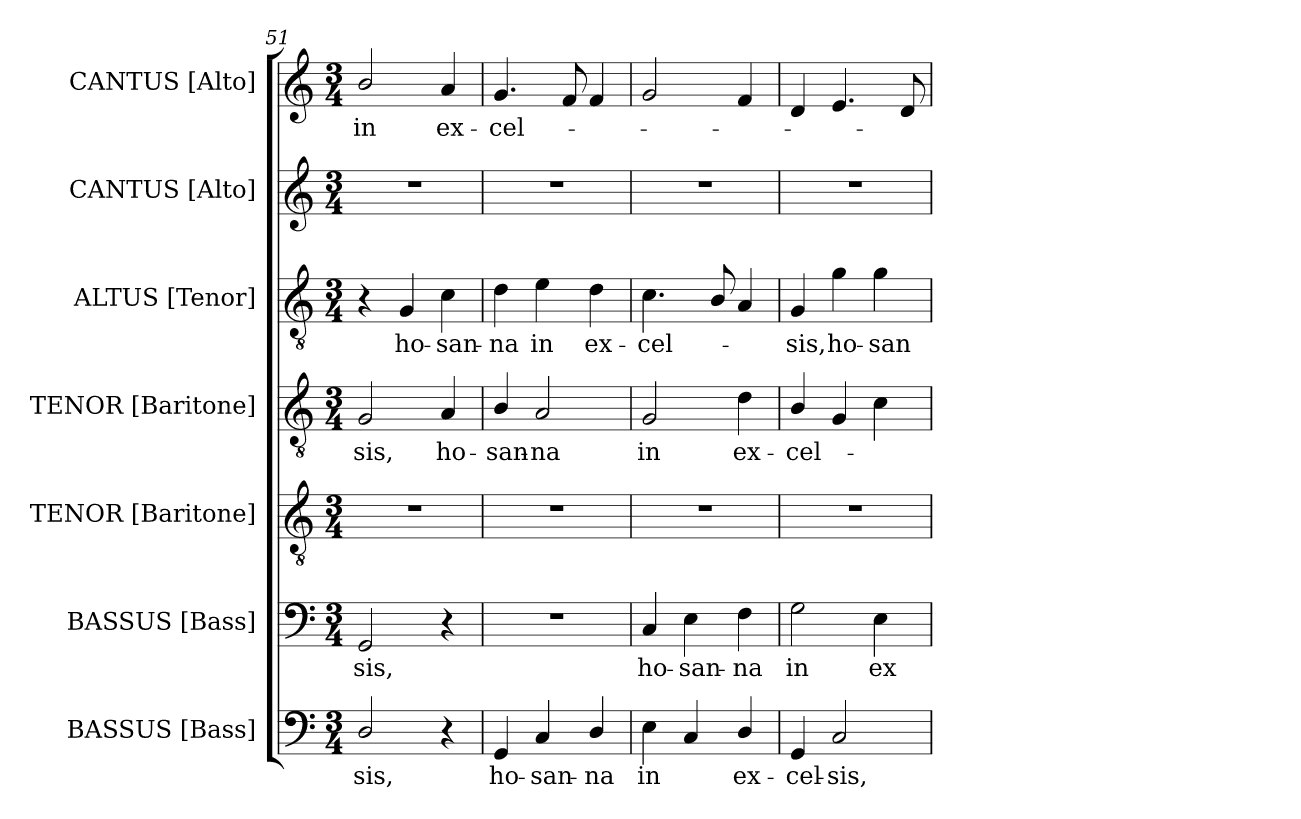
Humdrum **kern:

**kern	**text	**kern	**text	**kern	**kern	**text	**kern	**text	**kern	**kern	**text
*part7	*part7	*part6	*part6	*part5	*part4	*part4	*part3	*part3	*part2	*part1	*part1
*staff7	*staff7	*staff6	*staff6	*staff5	*staff4	*staff4	*staff3	*staff3	*staff2	*staff1	*staff1
*I"BASSUS [Bass]	*	*I"BASSUS [Bass]	*	*I"TENOR [Baritone]	*I"TENOR [Baritone]	*	*I"ALTUS [Tenor]	*	*I"CANTUS [Alto]	*I"CANTUS [Alto]	*
*I'B.	*	*I'B.	*	*I'Bar.	*I'Bar.	*	*I'T.	*	*I'A.	*I'A.	*
*clefF4	*	*clefF4	*	*clefGv2	*clefGv2	*	*clefGv2	*	*clefG2	*clefG2	*
*	*	*	*	*ITrd7c12	*ITrd7c12	*	*ITrd7c12	*	*	*	*
*k[]	*	*k[]	*	*k[]	*k[]	*	*k[]	*	*k[]	*k[]	*
*C:	*	*C:	*	*C:	*C:	*	*C:	*	*C:	*C:	*
*M3/4	*	*M3/4	*	*M3/4	*M3/4	*	*M3/4	*	*M3/4	*M3/4	*
=51	=51	=51	=51	=51	=51	=51	=51	=51	=51	=51	=51
!	!LO:LY:b:color=#000000	!	!	!	!	!	!	!	!	!	!
!	!	!	!LO:LY:b:color=#000000	!LO:N:vis=1	!	!	!	!	!	!	!
!	!	!	!	!	!	!LO:LY:b:color=#000000	!	!	!LO:N:vis=1	!	!
!	!	!	!	!	!	!	!	!	!	!	!LO:LY:b:color=#000000
2Di/	-sis,	2GGi/	-sis,	2.r	2GGi/	-sis,	4r	.	2.r	2bi/	in
!	!	!	!	!	!	!	!	!LO:LY:b:color=#000000	!	!	!
.	.	.	.	.	.	.	4GGi/	ho-	.	.	.
!	!	!	!	!	!	!LO:LY:b:color=#000000	!	!	!	!	!
!	!	!	!	!	!	!	!	!LO:LY:b:color=#000000	!	!	!
!	!	!	!	!	!	!	!	!	!	!	!LO:LY:b:color=#000000
4r	.	4r	.	.	4AAi/	ho-	4Ci\	-san-	.	4ai/	ex-
=52	=52	=52	=52	=52	=52	=52	=52	=52	=52	=52	=52
!	!LO:LY:b:color=#000000	!LO:N:vis=1	!	!LO:N:vis=1	!	!	!	!	!	!	!
!	!	!	!	!	!	!LO:LY:b:color=#000000	!	!	!	!	!
!	!	!	!	!	!	!	!	!LO:LY:b:color=#000000	!LO:N:vis=1	!	!
!	!	!	!	!	!	!	!	!	!	!	!LO:LY:b:color=#000000
4GGi/	ho-	2.r	.	2.r	4BBi/	-san-	4Di\	-na	2.r	4.gi/	-cel-
!	!LO:LY:b:color=#000000	!	!	!	!	!	!	!	!	!	!
!	!	!	!	!	!	!LO:LY:b:color=#000000	!	!	!	!	!
!	!	!	!	!	!	!	!	!LO:LY:b:color=#000000	!	!	!
4Ci/	-san-	.	.	.	2AAi/	-na	4Ei\	in	.	.	.
.	.	.	.	.	.	.	.	.	.	8fi/	.
!	!LO:LY:b:color=#000000	!	!	!	!	!	!	!	!	!	!
!	!	!	!	!	!	!	!	!LO:LY:b:color=#000000	!	!	!
4Di/	-na	.	.	.	.	.	4Di\	ex-	.	4fi/	.
!!LO:PB:g=z
=53	=53	=53	=53	=53	=53	=53	=53	=53	=53	=53	=53
!	!LO:LY:b:color=#000000	!	!	!	!	!	!	!	!	!	!
!	!	!	!LO:LY:b:color=#000000	!LO:N:vis=1	!	!	!	!	!	!	!
!	!	!	!	!	!	!LO:LY:b:color=#000000	!	!	!	!	!
!	!	!	!	!	!	!	!	!LO:LY:b:color=#000000	!LO:N:vis=1	!	!
4Ei\	in	4Ci/	ho-	2.r	2GGi/	in	4.Ci\	-cel-	2.r	2gi/	.
!	!	!	!LO:LY:b:color=#000000	!	!	!	!	!	!	!	!
4Ci/	.	4Ei\	-san-	.	.	.	.	.	.	.	.
.	.	.	.	.	.	.	8BBi/	.	.	.	.
!	!LO:LY:b:color=#000000	!	!	!	!	!	!	!	!	!	!
!	!	!	!LO:LY:b:color=#000000	!	!	!	!	!	!	!	!
!	!	!	!	!	!	!LO:LY:b:color=#000000	!	!	!	!	!
4Di/	ex-	4Fi\	-na	.	4Di\	ex-	4AAi/	.	.	4fi/	.
=54	=54	=54	=54	=54	=54	=54	=54	=54	=54	=54	=54
!	!LO:LY:b:color=#000000	!	!	!	!	!	!	!	!	!	!
!	!	!	!LO:LY:b:color=#000000	!LO:N:vis=1	!	!	!	!	!	!	!
!	!	!	!	!	!	!LO:LY:b:color=#000000	!	!	!	!	!
!	!	!	!	!	!	!	!	!LO:LY:b:color=#000000	!LO:N:vis=1	!	!
4GGi/	-cel-	2Gi\	in	2.r	4BBi/	-cel-	4GGi/	-sis,	2.r	4di/	.
!	!LO:LY:b:color=#000000	!	!	!	!	!	!	!	!	!	!
!	!	!	!	!	!	!	!	!LO:LY:b:color=#000000	!	!	!
2Ci/	-sis,	.	.	.	4GGi/	.	4Gi\	ho-	.	4.ei/	.
!	!	!	!LO:LY:b:color=#000000	!	!	!	!	!	!	!	!
!	!	!	!	!	!	!	!	!LO:LY:b:color=#000000	!	!	!
.	.	4Ei\	ex-	.	4Ci\	.	4Gi\	-san-	.	.	.
.	.	.	.	.	.	.	.	.	.	8di/	.
=	=	=	=	=	=	=	=	=	=	=	=
*-	*-	*-	*-	*-	*-	*-	*-	*-	*-	*-	*-
